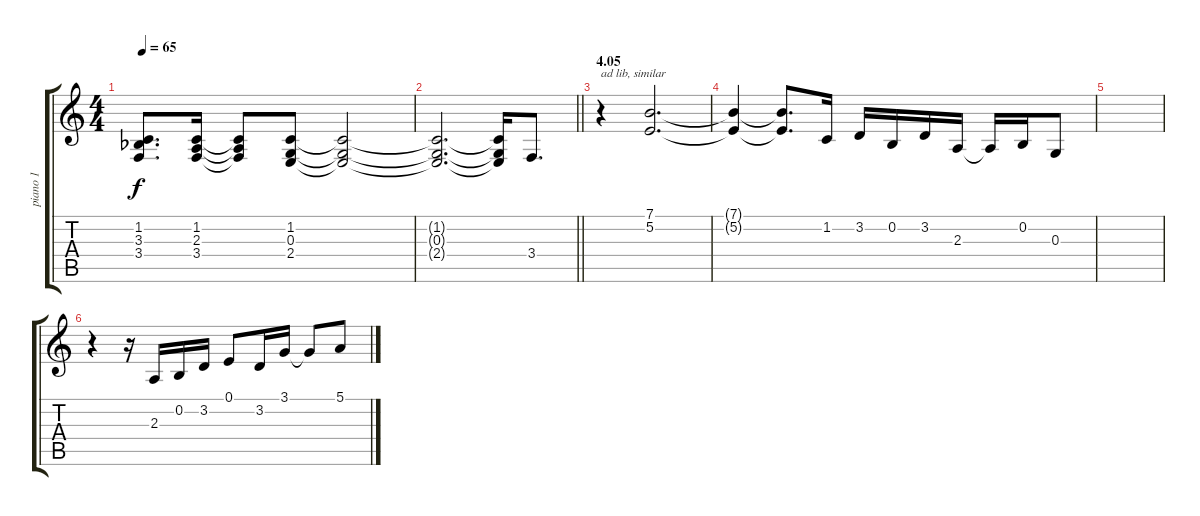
\track ("piano 1" "piano 1") {instrument electricpiano1}
\staff {score tabs}
\tuning (E4 B3 G3 D3 A2 E2) {hide}
\ts (4 4)
\tempo 65
\clef g2
\ks c
(1.2 3.3{acc b} 3.4).8{d dy f} (1.2 2.3 3.4).16 (1.2{t} 2.3{t} 3.4{t}).8 (1.2 0.3 2.4).8 (1.2{t} 0.3{t} 2.4{t}).2 |
\barLineRight lightlight
(1.2{t} 0.3{t} 2.4{t}).2{d} (1.2{t} 0.3{t} 2.4{t}).16 3.4.8{d} |
\section ("" "4.05")
r.4{txt "ad lib, similar"} (7.1 5.2).2{d} |
(7.1{t} 5.2{t}).4 (7.1{t} 5.2{t}).8{d} 1.2.16 3.2.16 0.2.16 3.2.16 2.3.16 2.3{t}.16 0.2.16 0.3.8 |
|
r.4 r.16 2.3.16 0.2.16 3.2.16 0.1.8 3.2.16 3.1.16 3.1{t}.8 5.1.8
